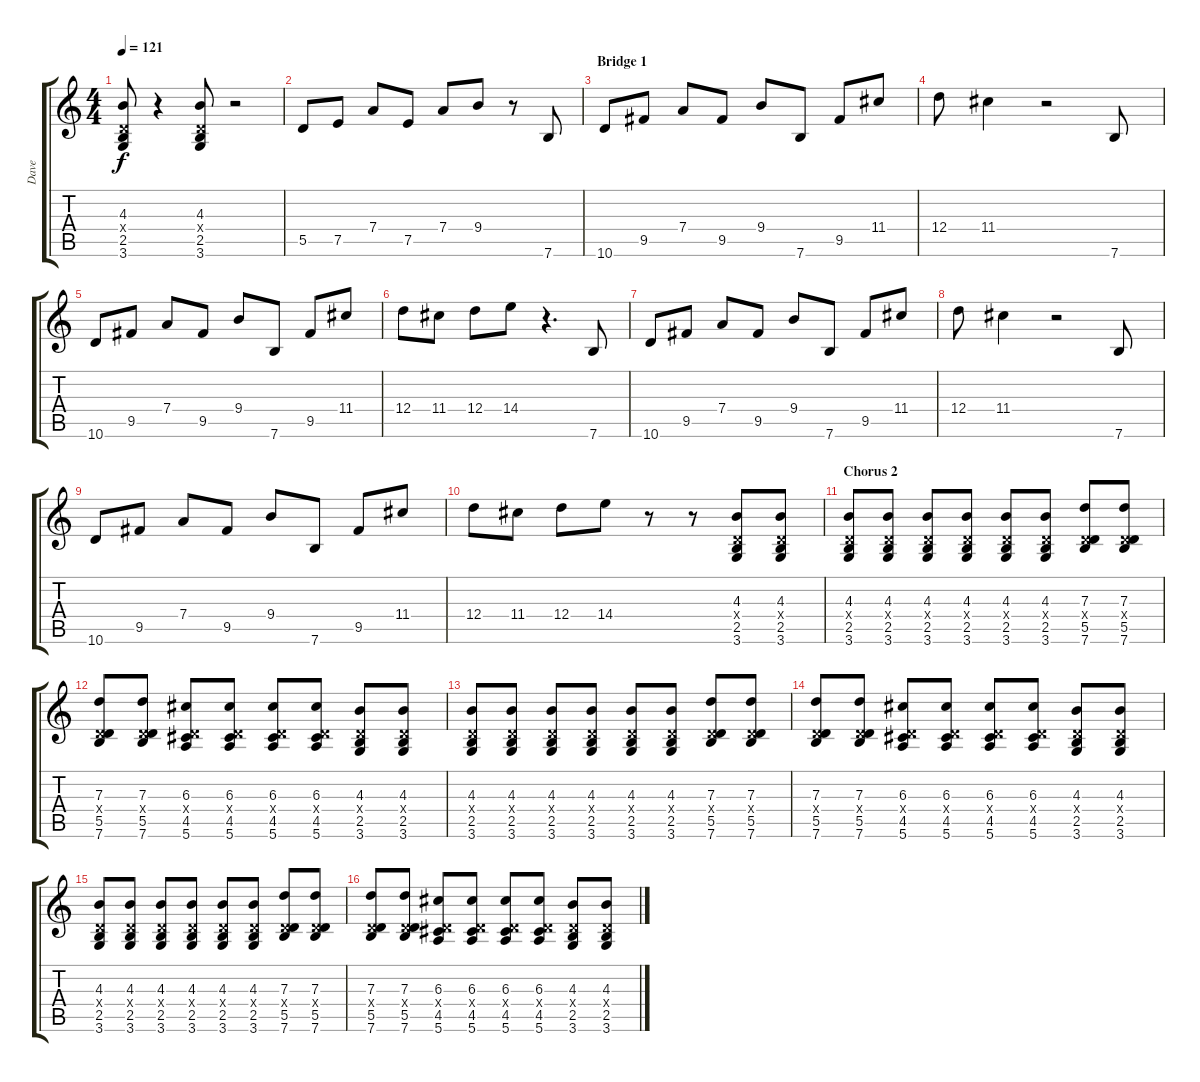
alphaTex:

\track ("Dave" "Dave") {instrument electricguitarjazz}
\staff {score tabs}
\tuning (E4 B3 G3 D3 A2 E2) {hide}
\ts (4 4)
\tempo 121
\clef g2
\ks c
(4.3 0.4{x} 2.5 3.6).8{dy f} r.4 (4.3 0.4{x} 2.5 3.6).8 r.2 |
5.5.8 7.5.8 7.4.8 7.5.8 7.4.8 9.4.8 r.8 7.6.8 |
\section ("" "Bridge 1")
10.6.8 9.5.8 7.4.8 9.5.8 9.4.8 7.6.8 9.5.8 11.4.8 |
12.4.8 11.4.4 r.2 7.6.8 |
10.6.8 9.5.8 7.4.8 9.5.8 9.4.8 7.6.8 9.5.8 11.4.8 |
12.4.8 11.4.8 12.4.8 14.4.8 r.4{d} 7.6.8 |
10.6.8 9.5.8 7.4.8 9.5.8 9.4.8 7.6.8 9.5.8 11.4.8 |
12.4.8 11.4.4 r.2 7.6.8 |
10.6.8 9.5.8 7.4.8 9.5.8 9.4.8 7.6.8 9.5.8 11.4.8 |
12.4.8 11.4.8 12.4.8 14.4.8 r.8 r.8 (4.3 0.4{x} 2.5 3.6).8 (4.3 0.4{x} 2.5 3.6).8 |
\section ("" "Chorus 2")
(4.3 0.4{x} 2.5 3.6).8 (4.3 0.4{x} 2.5 3.6).8 (4.3 0.4{x} 2.5 3.6).8 (4.3 0.4{x} 2.5 3.6).8 (4.3 0.4{x} 2.5 3.6).8 (4.3 0.4{x} 2.5 3.6).8 (7.3 0.4{x} 5.5 7.6).8 (7.3 0.4{x} 5.5 7.6).8 |
(7.3 0.4{x} 5.5 7.6).8 (7.3 0.4{x} 5.5 7.6).8 (6.3 0.4{x} 4.5 5.6).8 (6.3 0.4{x} 4.5 5.6).8 (6.3 0.4{x} 4.5 5.6).8 (6.3 0.4{x} 4.5 5.6).8 (4.3 0.4{x} 2.5 3.6).8 (4.3 0.4{x} 2.5 3.6).8 |
(4.3 0.4{x} 2.5 3.6).8 (4.3 0.4{x} 2.5 3.6).8 (4.3 0.4{x} 2.5 3.6).8 (4.3 0.4{x} 2.5 3.6).8 (4.3 0.4{x} 2.5 3.6).8 (4.3 0.4{x} 2.5 3.6).8 (7.3 0.4{x} 5.5 7.6).8 (7.3 0.4{x} 5.5 7.6).8 |
(7.3 0.4{x} 5.5 7.6).8 (7.3 0.4{x} 5.5 7.6).8 (6.3 0.4{x} 4.5 5.6).8 (6.3 0.4{x} 4.5 5.6).8 (6.3 0.4{x} 4.5 5.6).8 (6.3 0.4{x} 4.5 5.6).8 (4.3 0.4{x} 2.5 3.6).8 (4.3 0.4{x} 2.5 3.6).8 |
(4.3 0.4{x} 2.5 3.6).8 (4.3 0.4{x} 2.5 3.6).8 (4.3 0.4{x} 2.5 3.6).8 (4.3 0.4{x} 2.5 3.6).8 (4.3 0.4{x} 2.5 3.6).8 (4.3 0.4{x} 2.5 3.6).8 (7.3 0.4{x} 5.5 7.6).8 (7.3 0.4{x} 5.5 7.6).8 |
(7.3 0.4{x} 5.5 7.6).8 (7.3 0.4{x} 5.5 7.6).8 (6.3 0.4{x} 4.5 5.6).8 (6.3 0.4{x} 4.5 5.6).8 (6.3 0.4{x} 4.5 5.6).8 (6.3 0.4{x} 4.5 5.6).8 (4.3 0.4{x} 2.5 3.6).8 (4.3 0.4{x} 2.5 3.6).8
